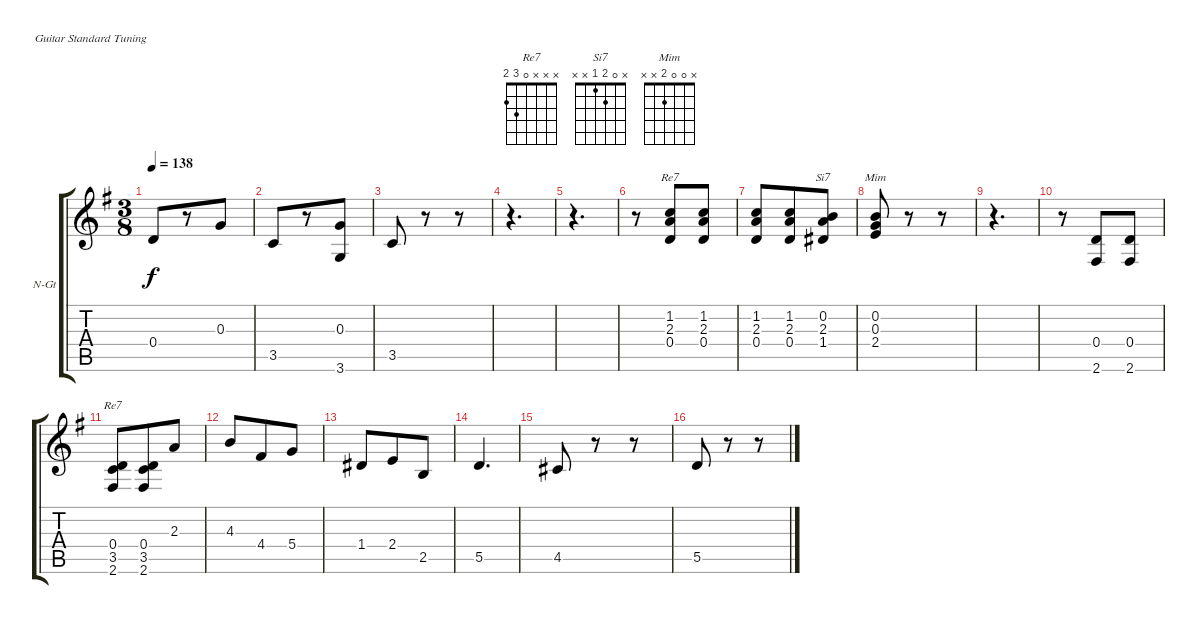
\bracketExtendMode groupsimilarinstruments
\firstSystemTrackNameOrientation horizontal
\otherSystemsTrackNameOrientation horizontal
\track ("Acoustic guitar 2" "N-Gt") {instrument acousticguitarnylon}
\staff {score tabs}
\tuning (E4 B3 G3 D3 A2 E2)
\chord ("Re7" x 1 2 0 x x) {showfingering false}
\chord ("Si7" x 0 2 1 x x) {showfingering false}
\chord ("Mim" x 0 0 2 x x) {showfingering false}
\chord ("Re7" x x x 0 3 2) {showfingering false}
\ts (3 8)
\tempo 138
\clef g2
\ks g
0.4.8{dy f} r.8 0.3.8 |
3.5.8 r.8 (0.3 3.6).8 |
3.5.8 r.8 r.8 |
r.4{d} |
r.4{d} |
r.8 (1.2 2.3 0.4).8{ch "Re7"} (1.2 2.3 0.4).8 |
(1.2 2.3 0.4).8 (1.2 2.3 0.4).8 (0.2 2.3 1.4).8{ch "Si7"} |
(0.2 0.3 2.4).8{ch "Mim"} r.8 r.8 |
r.4{d} |
r.8 (0.4 2.6).8 (0.4 2.6).8 |
(0.4 3.5 2.6).8{ch "Re7"} (0.4 3.5 2.6).8 2.3.8 |
4.3.8 4.4.8 5.4.8 |
1.4.8 2.4.8 2.5.8 |
5.5.4{d} |
4.5.8 r.8 r.8 |
5.5.8 r.8 r.8
